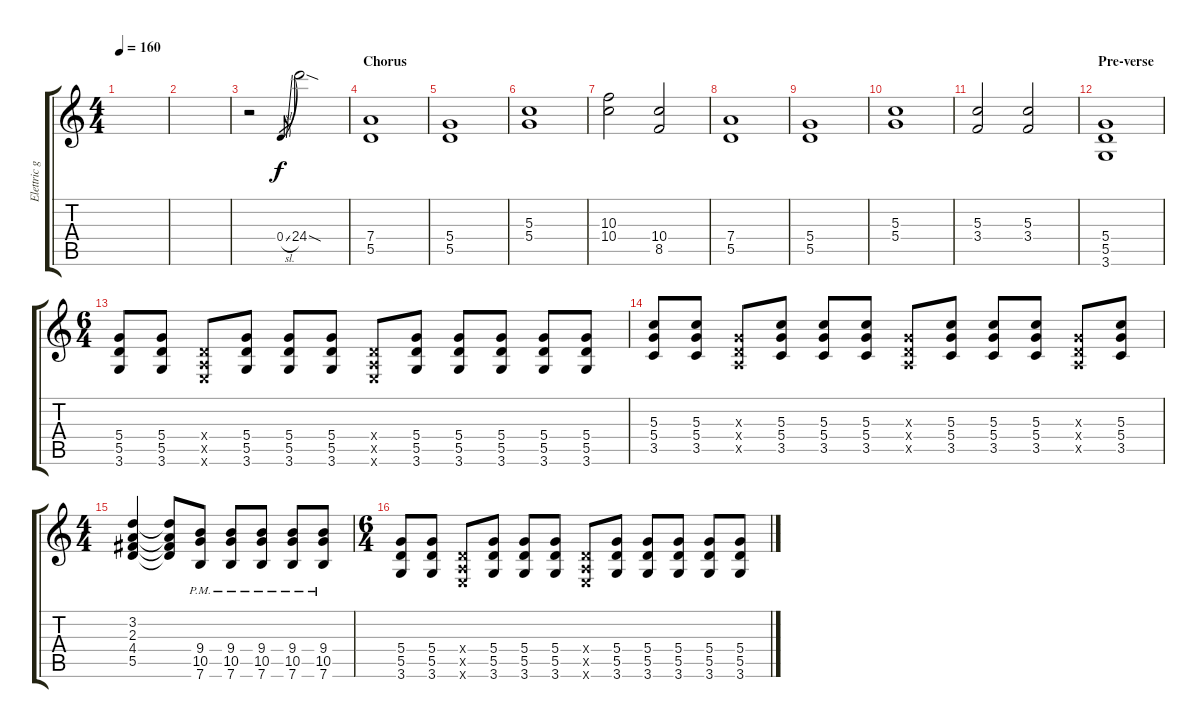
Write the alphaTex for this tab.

\track ("Elettric guitar" "Elettric g") {instrument distortionguitar}
\staff {score tabs}
\tuning (E4 B3 G3 D3 A2 E2) {hide}
\ts (4 4)
\tempo 160
\clef g2
\ks c
|
|
r.2{volume 13} 0.4{sl}.8{gr} 24.4{sod}.2 |
\section ("" "Chorus")
(7.4 5.5).1 |
(5.4 5.5).1 |
(5.3 5.4).1 |
(10.3 10.4).2 (10.4 8.5).2 |
(7.4 5.5).1 |
(5.4 5.5).1 |
(5.3 5.4).1 |
(5.3 3.4).2 (5.3 3.4).2 |
\section ("" "Pre-verse")
(5.4 5.5 3.6).1 |
\ts (6 4)
(5.4 5.5 3.6).8 (5.4 5.5 3.6).8 (0.4{x} 0.5{x} 0.6{x}).8 (5.4 5.5 3.6).8 (5.4 5.5 3.6).8 (5.4 5.5 3.6).8 (0.4{x} 0.5{x} 0.6{x}).8 (5.4 5.5 3.6).8 (5.4 5.5 3.6).8 (5.4 5.5 3.6).8 (5.4 5.5 3.6).8 (5.4 5.5 3.6).8 |
(5.3 5.4 3.5).8 (5.3 5.4 3.5).8 (0.3{x} 0.4{x} 0.5{x}).8 (5.3 5.4 3.5).8 (5.3 5.4 3.5).8 (5.3 5.4 3.5).8 (0.3{x} 0.4{x} 0.5{x}).8 (5.3 5.4 3.5).8 (5.3 5.4 3.5).8 (5.3 5.4 3.5).8 (0.3{x} 0.4{x} 0.5{x}).8 (5.3 5.4 3.5).8 |
\ts (4 4)
(3.2 2.3 4.4 5.5).4 (3.2{t} 2.3{t} 4.4{t} 5.5{t}).8 (9.4 10.5{pm} 7.6{pm}).8 (9.4{pm} 10.5{pm} 7.6{pm}).8 (9.4{pm} 10.5{pm} 7.6{pm}).8 (9.4{pm} 10.5{pm} 7.6{pm}).8 (9.4{pm} 10.5{pm} 7.6{pm}).8 |
\ts (6 4)
(5.4 5.5 3.6).8 (5.4 5.5 3.6).8 (0.4{x} 0.5{x} 0.6{x}).8 (5.4 5.5 3.6).8 (5.4 5.5 3.6).8 (5.4 5.5 3.6).8 (0.4{x} 0.5{x} 0.6{x}).8 (5.4 5.5 3.6).8 (5.4 5.5 3.6).8 (5.4 5.5 3.6).8 (5.4 5.5 3.6).8 (5.4 5.5 3.6).8
